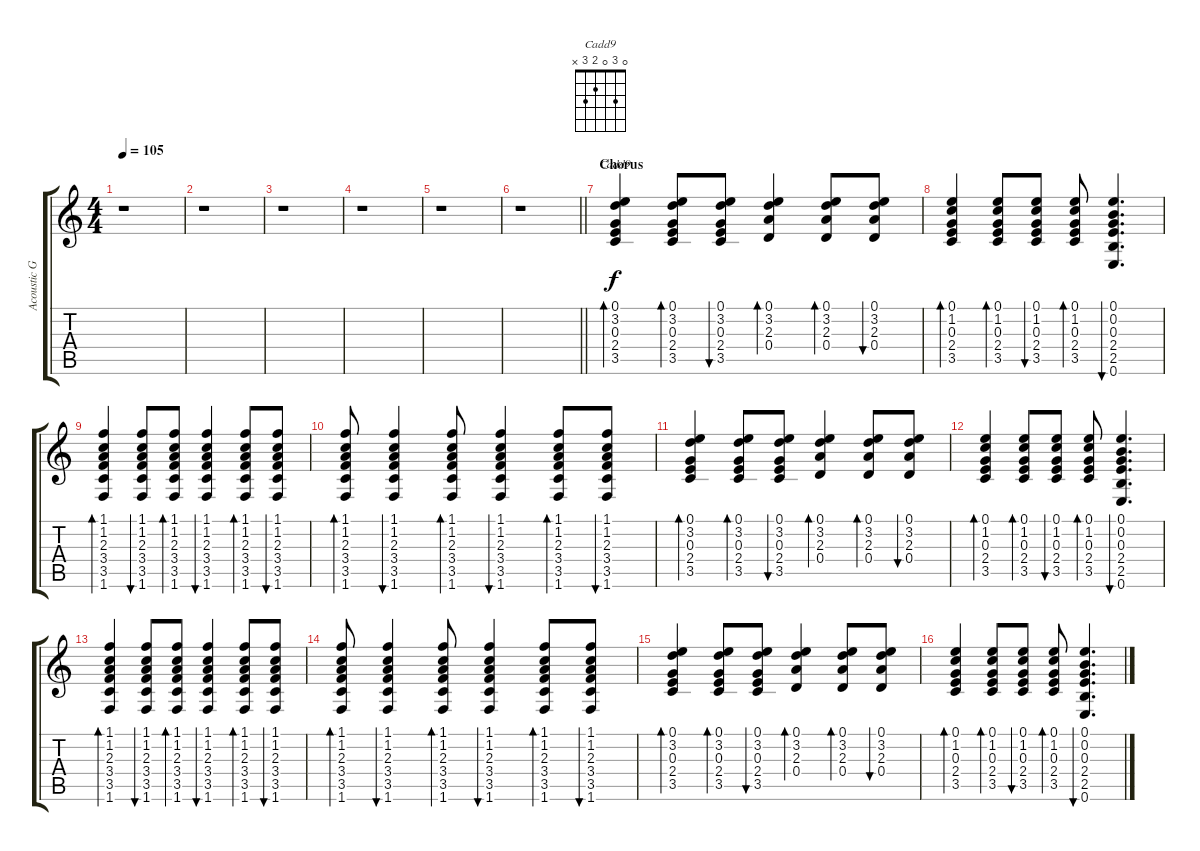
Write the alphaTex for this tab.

\track ("Acoustic Gtr " "Acoustic G") {instrument acousticguitarsteel}
\staff {score tabs}
\tuning (E4 B3 G3 D3 A2 E2) {hide}
\chord ("Cadd9" 0 3 0 2 3 x)
\ts (4 4)
\tempo 105
\clef g2
\ks c
r.1{dy f} |
r.1 |
r.1 |
r.1 |
r.1 |
\barLineRight lightlight
r.1 |
\section ("" "Chorus")
(0.1 3.2 0.3 2.4 3.5).4{bd 60 ch "Cadd9" volume 5} (0.1 3.2 0.3 2.4 3.5).8{bd 60} (0.1 3.2 0.3 2.4 3.5).8{bu 60} (0.1 3.2 2.3 0.4).4{bd 60} (0.1 3.2 2.3 0.4).8{bd 60} (0.1 3.2 2.3 0.4).8{bu 60} |
(0.1 1.2 0.3 2.4 3.5).4{bd 60} (0.1 1.2 0.3 2.4 3.5).8{bd 60} (0.1 1.2 0.3 2.4 3.5).8{bu 60} (0.1 1.2 0.3 2.4 3.5).8{bd 60} (0.1 0.2 0.3 2.4 2.5 0.6).4{d bu 60} |
(1.1 1.2 2.3 3.4 3.5 1.6).4{bd 60} (1.1 1.2 2.3 3.4 3.5 1.6).8{bu 60} (1.1 1.2 2.3 3.4 3.5 1.6).8{bd 60} (1.1 1.2 2.3 3.4 3.5 1.6).4{bu 60} (1.1 1.2 2.3 3.4 3.5 1.6).8{bd 60} (1.1 1.2 2.3 3.4 3.5 1.6).8{bu 60} |
(1.1 1.2 2.3 3.4 3.5 1.6).8{bd 60} (1.1 1.2 2.3 3.4 3.5 1.6).4{bu 60} (1.1 1.2 2.3 3.4 3.5 1.6).8{bd 60} (1.1 1.2 2.3 3.4 3.5 1.6).4{bu 60} (1.1 1.2 2.3 3.4 3.5 1.6).8{bd 60} (1.1 1.2 2.3 3.4 3.5 1.6).8{bu 60} |
(0.1 3.2 0.3 2.4 3.5).4{bd 60} (0.1 3.2 0.3 2.4 3.5).8{bd 60} (0.1 3.2 0.3 2.4 3.5).8{bu 60} (0.1 3.2 2.3 0.4).4{bd 60} (0.1 3.2 2.3 0.4).8{bd 60} (0.1 3.2 2.3 0.4).8{bu 60} |
(0.1 1.2 0.3 2.4 3.5).4{bd 60} (0.1 1.2 0.3 2.4 3.5).8{bd 60} (0.1 1.2 0.3 2.4 3.5).8{bu 60} (0.1 1.2 0.3 2.4 3.5).8{bd 60} (0.1 0.2 0.3 2.4 2.5 0.6).4{d bu 60} |
(1.1 1.2 2.3 3.4 3.5 1.6).4{bd 60} (1.1 1.2 2.3 3.4 3.5 1.6).8{bu 60} (1.1 1.2 2.3 3.4 3.5 1.6).8{bd 60} (1.1 1.2 2.3 3.4 3.5 1.6).4{bu 60} (1.1 1.2 2.3 3.4 3.5 1.6).8{bd 60} (1.1 1.2 2.3 3.4 3.5 1.6).8{bu 60} |
(1.1 1.2 2.3 3.4 3.5 1.6).8{bd 60} (1.1 1.2 2.3 3.4 3.5 1.6).4{bu 60} (1.1 1.2 2.3 3.4 3.5 1.6).8{bd 60} (1.1 1.2 2.3 3.4 3.5 1.6).4{bu 60} (1.1 1.2 2.3 3.4 3.5 1.6).8{bd 60} (1.1 1.2 2.3 3.4 3.5 1.6).8{bu 60} |
(0.1 3.2 0.3 2.4 3.5).4{bd 60} (0.1 3.2 0.3 2.4 3.5).8{bd 60} (0.1 3.2 0.3 2.4 3.5).8{bu 60} (0.1 3.2 2.3 0.4).4{bd 60} (0.1 3.2 2.3 0.4).8{bd 60} (0.1 3.2 2.3 0.4).8{bu 60} |
(0.1 1.2 0.3 2.4 3.5).4{bd 60} (0.1 1.2 0.3 2.4 3.5).8{bd 60} (0.1 1.2 0.3 2.4 3.5).8{bu 60} (0.1 1.2 0.3 2.4 3.5).8{bd 60} (0.1 0.2 0.3 2.4 2.5 0.6).4{d bu 60}
